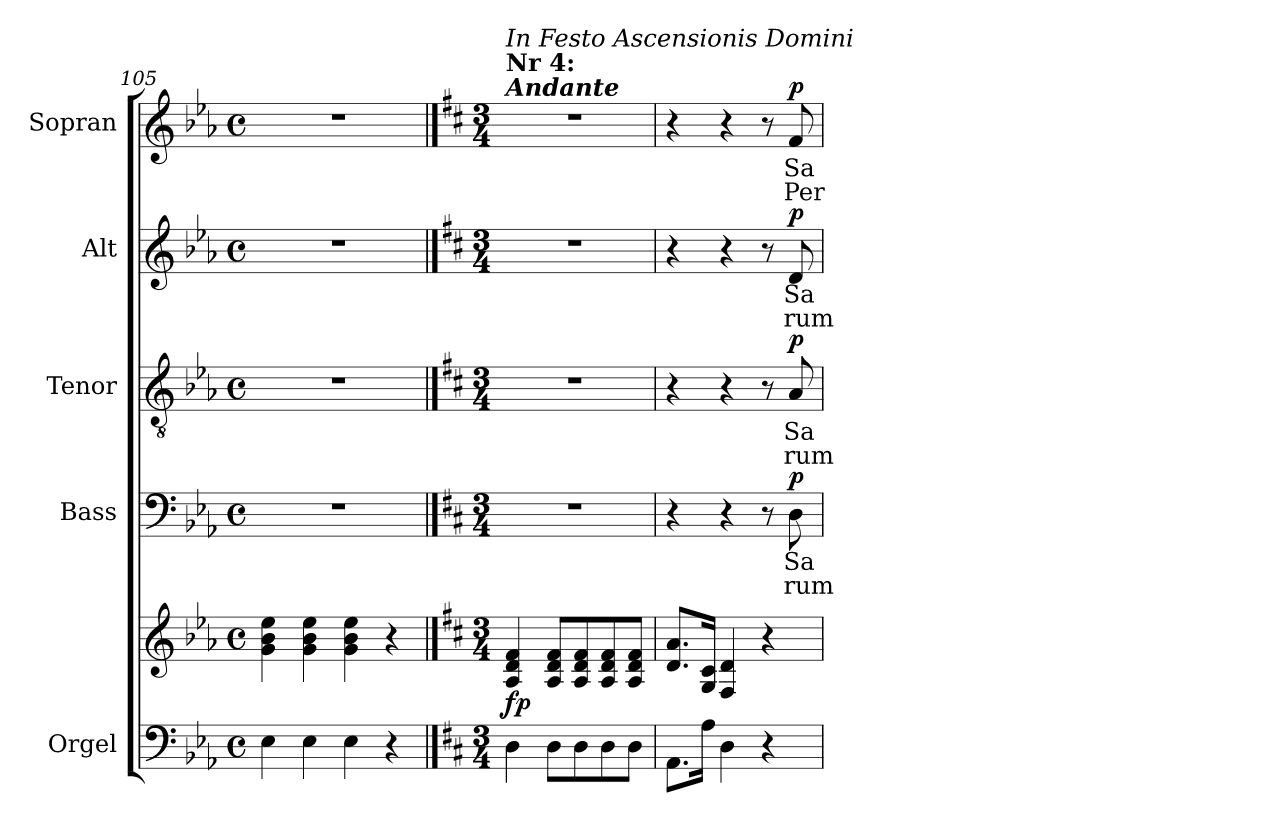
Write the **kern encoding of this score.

**kern	**kern	**dynam	**kern	**text	**text	**dynam	**kern	**text	**text	**dynam	**kern	**text	**text	**dynam	**kern	**text	**text	**dynam
*part5	*part5	*part5	*part4	*part4	*part4	*part4	*part3	*part3	*part3	*part3	*part2	*part2	*part2	*part2	*part1	*part1	*part1	*part1
*staff6	*staff5	*staff5/6	*staff4	*staff4	*staff4	*staff4	*staff3	*staff3	*staff3	*staff3	*staff2	*staff2	*staff2	*staff2	*staff1	*staff1	*staff1	*staff1
*I"Orgel	*	*	*I"Bass	*	*	*	*I"Tenor	*	*	*	*I"Alt	*	*	*	*I"Sopran	*	*	*
*I'Org.	*	*	*I'B.	*	*	*	*I'T.	*	*	*	*I'A.	*	*	*	*I'S.	*	*	*
*clefF4	*clefG2	*	*clefF4	*	*	*	*clefGv2	*	*	*	*clefG2	*	*	*	*clefG2	*	*	*
*k[b-e-a-]	*k[b-e-a-]	*	*k[b-e-a-]	*	*	*	*k[b-e-a-]	*	*	*	*k[b-e-a-]	*	*	*	*k[b-e-a-]	*	*	*
*E-:	*E-:	*	*E-:	*	*	*	*E-:	*	*	*	*E-:	*	*	*	*E-:	*	*	*
*M4/4	*M4/4	*	*M4/4	*	*	*	*M4/4	*	*	*	*M4/4	*	*	*	*M4/4	*	*	*
*met(c)	*met(c)	*	*met(c)	*	*	*	*met(c)	*	*	*	*met(c)	*	*	*	*met(c)	*	*	*
=105	=105	=105	=105	=105	=105	=105	=105	=105	=105	=105	=105	=105	=105	=105	=105	=105	=105	=105
4E-\	4g\ 4b-\ 4ee-\	.	1r	.	.	.	1r	.	.	.	1r	.	.	.	1r	.	.	.
4E-\	4g\ 4b-\ 4ee-\	.	.	.	.	.	.	.	.	.	.	.	.	.	.	.	.	.
4E-\	4g\ 4b-\ 4ee-\	.	.	.	.	.	.	.	.	.	.	.	.	.	.	.	.	.
4r	4r	.	.	.	.	.	.	.	.	.	.	.	.	.	.	.	.	.
!!LO:PB:g=z
==106	==106	==106	==106	==106	==106	==106	==106	==106	==106	==106	==106	==106	==106	==106	==106	==106	==106	==106
*k[f#c#]	*k[f#c#]	*	*k[f#c#]	*	*	*	*k[f#c#]	*	*	*	*k[f#c#]	*	*	*	*k[f#c#]	*	*	*
*D:	*D:	*	*D:	*	*	*	*D:	*	*	*	*D:	*	*	*	*D:	*	*	*
*M3/4	*M3/4	*	*M3/4	*	*	*	*M3/4	*	*	*	*M3/4	*	*	*	*M3/4	*	*	*
!	!	!	!	!	!	!	!	!	!	!	!	!	!	!	!LO:TX:a:Bi:t=Andante	!	!	!
!	!	!	!	!	!	!	!	!	!	!	!	!	!	!	!LO:TX:a:B:t=Nr 4&colon;	!	!	!
!	!	!	!	!	!	!	!	!	!	!	!	!	!	!	!LO:TX:a:i:t=In Festo Ascensionis Domini	!	!	!
!	!	!LO:DY:b	!	!	!	!	!	!	!	!	!	!	!	!	!	!	!	!
4D\	4A/ 4d/ 4f#/	fp	2.r	.	.	.	2.r	.	.	.	2.r	.	.	.	2.r	.	.	.
8D\L	8A/ 8d/ 8f#/L	.	.	.	.	.	.	.	.	.	.	.	.	.	.	.	.	.
8D\	8A/ 8d/ 8f#/	.	.	.	.	.	.	.	.	.	.	.	.	.	.	.	.	.
8D\	8A/ 8d/ 8f#/	.	.	.	.	.	.	.	.	.	.	.	.	.	.	.	.	.
8D\J	8A/ 8d/ 8f#/J	.	.	.	.	.	.	.	.	.	.	.	.	.	.	.	.	.
=107	=107	=107	=107	=107	=107	=107	=107	=107	=107	=107	=107	=107	=107	=107	=107	=107	=107	=107
8.AA\L	8.d/ 8.a/L	.	4r	.	.	.	4r	.	.	.	4r	.	.	.	4r	.	.	.
16A\Jk	16G/ 16c#/Jk	.	.	.	.	.	.	.	.	.	.	.	.	.	.	.	.	.
4D\	4F#/ 4d/	.	4r	.	.	.	4r	.	.	.	4r	.	.	.	4r	.	.	.
4r	4r	.	8r	.	.	.	8r	.	.	.	8r	.	.	.	8r	.	.	.
!	!	!	!	!LO:LY:b	!LO:LY:b	!LO:DY:a	!	!LO:LY:b	!LO:LY:b	!LO:DY:a	!	!LO:LY:b	!LO:LY:b	!LO:DY:a	!	!LO:LY:b	!LO:LY:b	!LO:DY:a
.	.	.	8D\	Sa-	-rum-	p	8A/	Sa-	-rum-	p	8d/	Sa-	-rum-	p	8f#/	Sa-	Per-	p
=	=	=	=	=	=	=	=	=	=	=	=	=	=	=	=	=	=	=
*-	*-	*-	*-	*-	*-	*-	*-	*-	*-	*-	*-	*-	*-	*-	*-	*-	*-	*-
